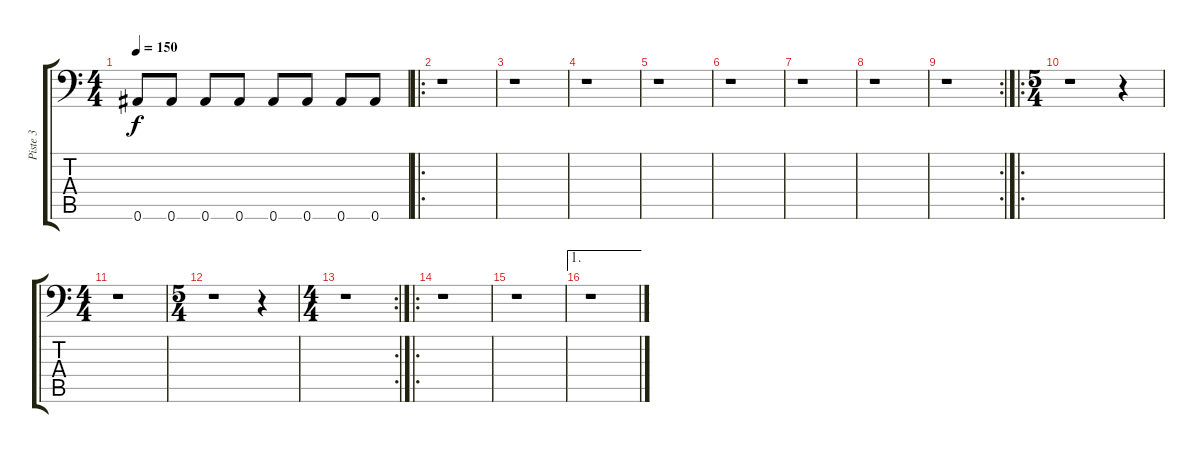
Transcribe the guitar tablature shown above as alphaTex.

\track ("Piste 3" "Piste 3") {instrument distortionguitar}
\staff {score tabs}
\tuning (Bb3 F3 Db3 Ab2 Eb2 Bb1) {hide}
\ts (4 4)
\tempo 150
\clef f4
\ks c
0.6.8{dy f} 0.6.8 0.6.8 0.6.8 0.6.8 0.6.8 0.6.8 0.6.8 |
\ro
r.1 |
r.1 |
r.1 |
r.1 |
r.1 |
r.1 |
r.1 |
\rc 2
r.1 |
\ro
\ts (5 4)
r.1 r.4 |
\ts (4 4)
r.1 |
\ts (5 4)
r.1 r.4 |
\rc 2
\ts (4 4)
r.1 |
\ro
r.1 |
r.1 |
\ae 1
r.1
